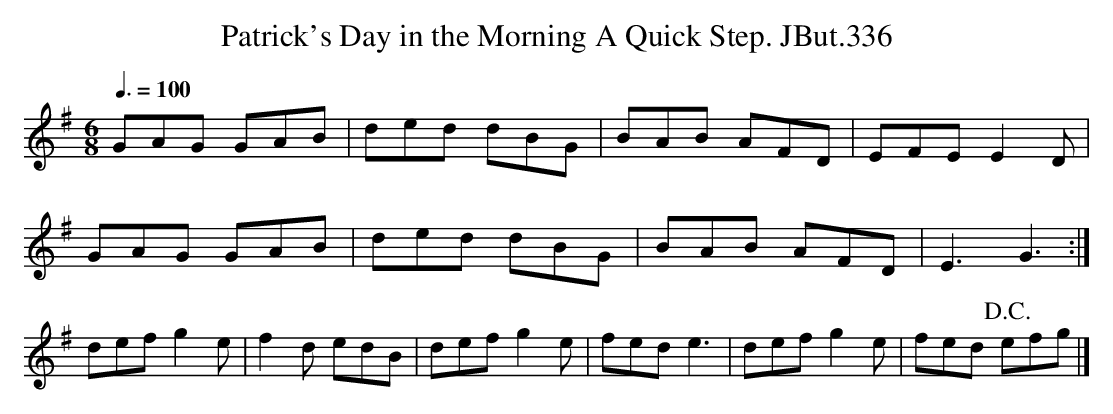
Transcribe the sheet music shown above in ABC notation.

X:1
T:Patrick's Day in the Morning A Quick Step. JBut.336
Q:3/8=100
M:6/8
L:1/8
K:G
GAG GAB|ded dBG|BAB AFD|EFE E2 D|
GAG GAB|ded dBG|BAB AFD|E3 G3:|
def g2 e|f2 d edB|def g2 e|fede3|def g2e|fed !D.C.!efg|]
